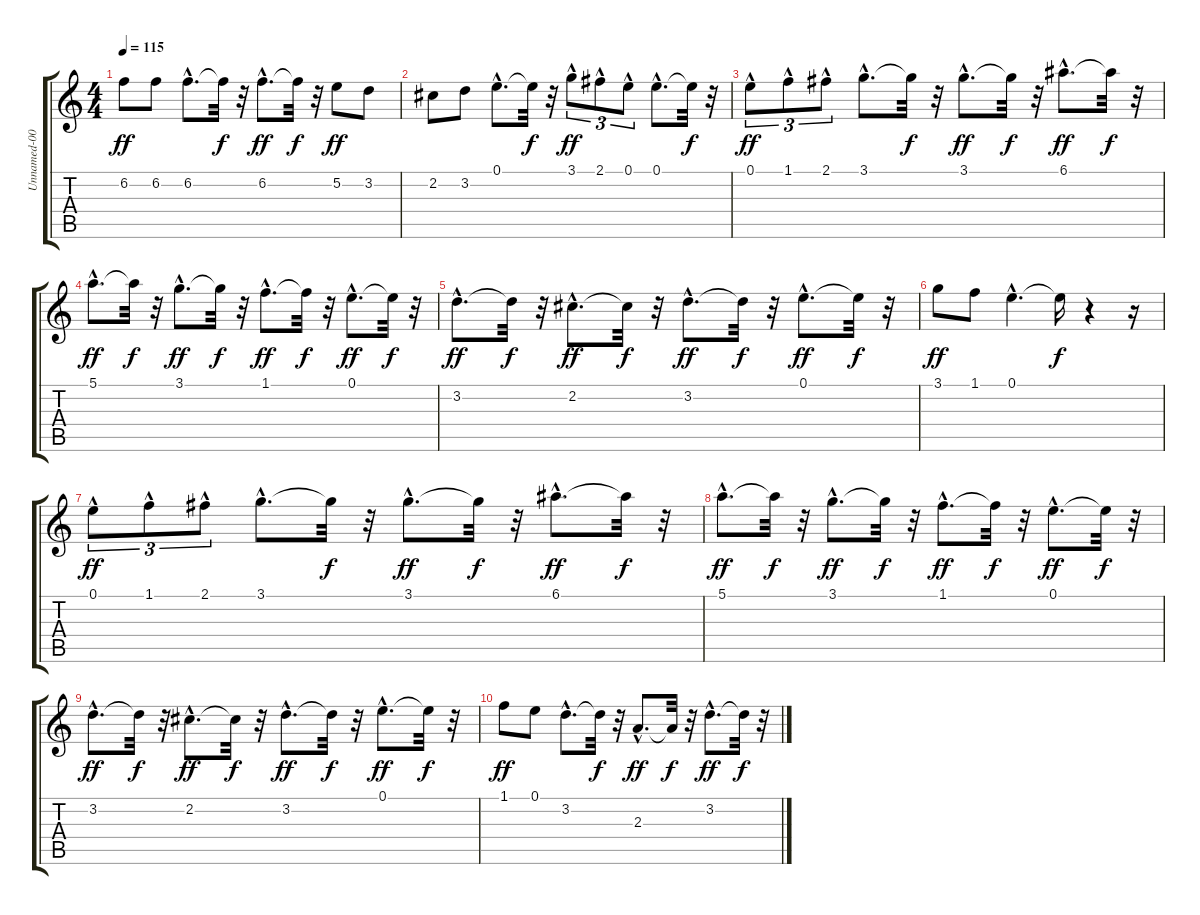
\track ("Unnamed-000" "Unnamed-00") {instrument acousticguitarsteel}
\staff {score tabs}
\tuning (E4 B3 G3 D3 A2 E2) {hide}
\ts (4 4)
\tempo 115
\clef g2
\ks c
6.2.8{dy ff} 6.2.8 6.2{hac}.8{d} 6.2{t}.32{dy f} r.32 6.2{hac}.8{d dy ff} 6.2{t}.32{dy f} r.32 5.2.8{dy ff} 3.2.8 |
2.2.8 3.2.8 0.1{hac}.8{d} 0.1{t}.32{dy f} r.32 3.1{hac}.8{tu (3 2) dy ff} 2.1{hac}.8{tu (3 2)} 0.1{hac}.8{tu (3 2)} 0.1{hac}.8{d} 0.1{t}.32{dy f} r.32 |
0.1{hac}.8{tu (3 2) dy ff} 1.1{hac}.8{tu (3 2)} 2.1{hac}.8{tu (3 2)} 3.1{hac}.8{d} 3.1{t}.32{dy f} r.32 3.1{hac}.8{d dy ff} 3.1{t}.32{dy f} r.32 6.1{hac}.8{d dy ff} 6.1{t}.32{dy f} r.32 |
5.1{hac}.8{d dy ff} 5.1{t}.32{dy f} r.32 3.1{hac}.8{d dy ff} 3.1{t}.32{dy f} r.32 1.1{hac}.8{d dy ff} 1.1{t}.32{dy f} r.32 0.1{hac}.8{d dy ff} 0.1{t}.32{dy f} r.32 |
3.2{hac}.8{d dy ff} 3.2{t}.32{dy f} r.32 2.2{hac}.8{d dy ff} 2.2{t}.32{dy f} r.32 3.2{hac}.8{d dy ff} 3.2{t}.32{dy f} r.32 0.1{hac}.8{d dy ff} 0.1{t}.32{dy f} r.32 |
3.1.8{dy ff} 1.1.8 0.1{hac}.4{d} 0.1{t}.16{dy f} r.4 r.16 |
0.1{hac}.8{tu (3 2) dy ff} 1.1{hac}.8{tu (3 2)} 2.1{hac}.8{tu (3 2)} 3.1{hac}.8{d} 3.1{t}.32{dy f} r.32 3.1{hac}.8{d dy ff} 3.1{t}.32{dy f} r.32 6.1{hac}.8{d dy ff} 6.1{t}.32{dy f} r.32 |
5.1{hac}.8{d dy ff} 5.1{t}.32{dy f} r.32 3.1{hac}.8{d dy ff} 3.1{t}.32{dy f} r.32 1.1{hac}.8{d dy ff} 1.1{t}.32{dy f} r.32 0.1{hac}.8{d dy ff} 0.1{t}.32{dy f} r.32 |
3.2{hac}.8{d dy ff} 3.2{t}.32{dy f} r.32 2.2{hac}.8{d dy ff} 2.2{t}.32{dy f} r.32 3.2{hac}.8{d dy ff} 3.2{t}.32{dy f} r.32 0.1{hac}.8{d dy ff} 0.1{t}.32{dy f} r.32 |
1.1.8{dy ff} 0.1.8 3.2{hac}.8{d} 3.2{t}.32{dy f} r.32 2.3{hac}.8{d dy ff} 2.3{t}.32{dy f} r.32 3.2{hac}.8{d dy ff} 3.2{t}.32{dy f} r.32
